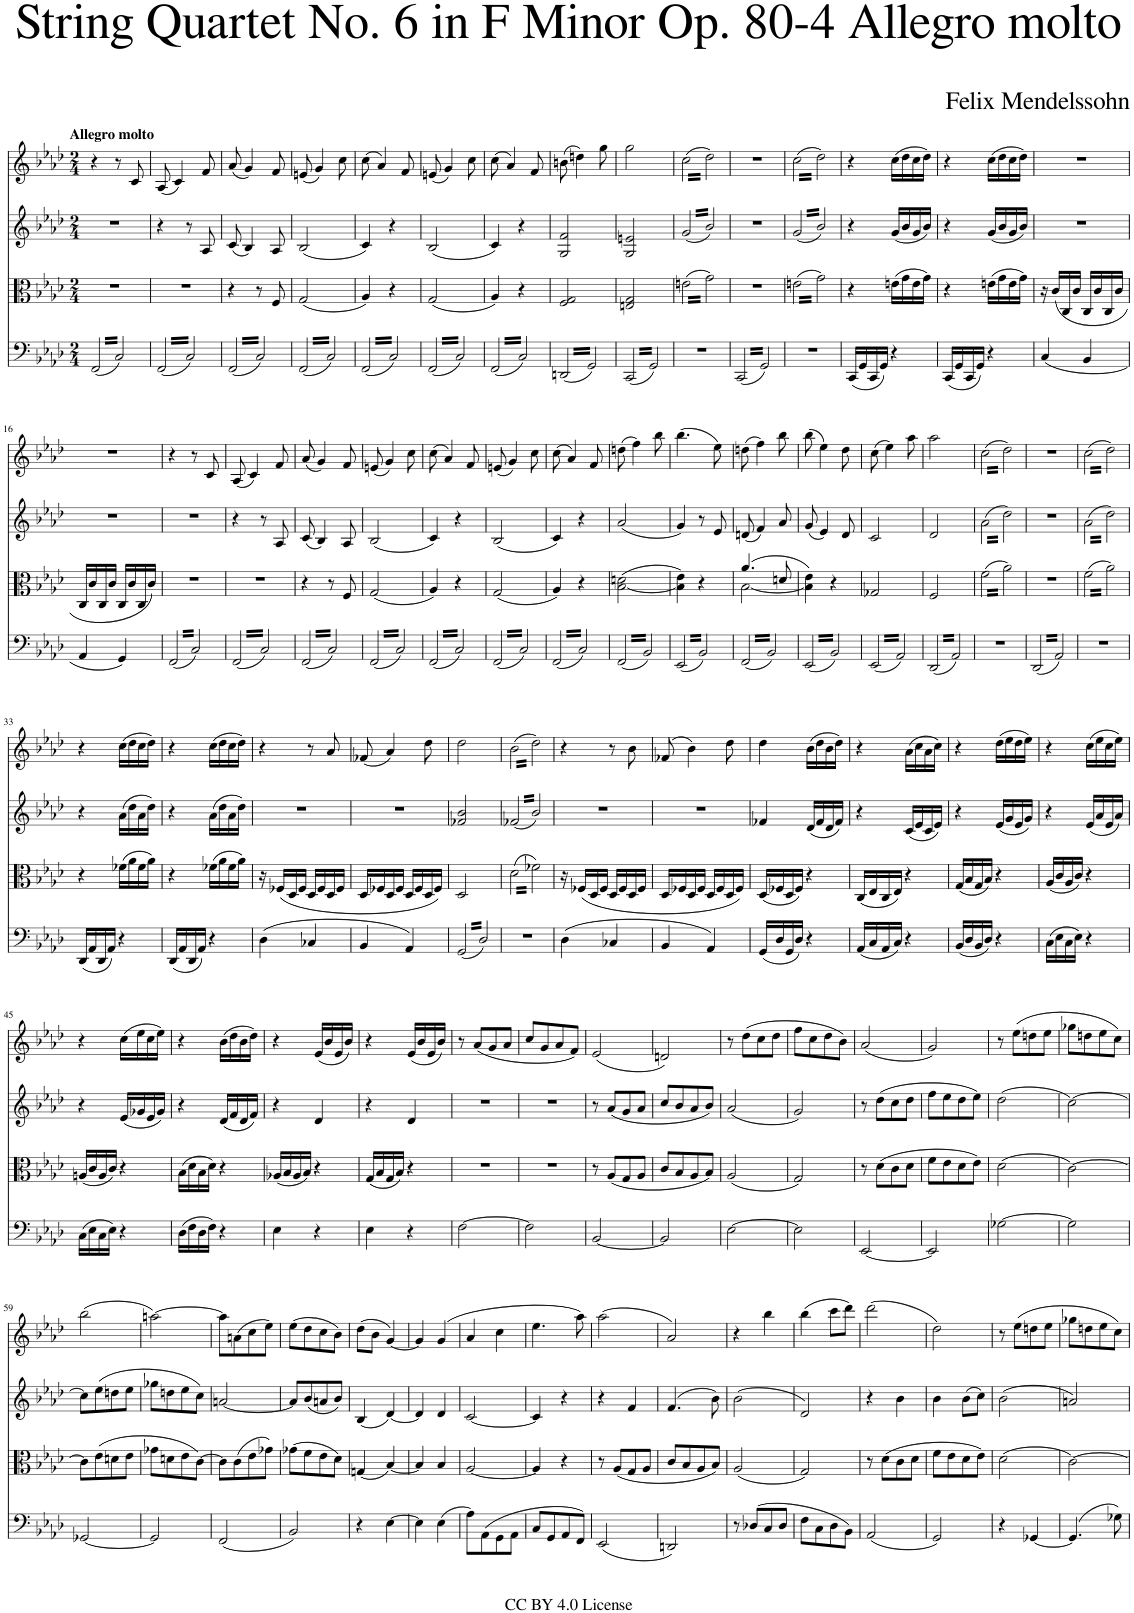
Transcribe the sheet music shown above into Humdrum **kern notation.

**kern	**kern	**kern	**kern
*part4	*part3	*part2	*part1
*staff4	*staff3	*staff2	*staff1
*I"Cello	*I"Viola	*I"Violin II	*I"Violin I
*	*I'Vla	*I'Vln	*I'Vln
*clefF4	*clefC3	*clefG2	*clefG2
*k[b-e-a-d-]	*k[b-e-a-d-]	*k[b-e-a-d-]	*k[b-e-a-d-]
*M2/4	*M2/4	*M2/4	*M2/4
=1	=1	=1	=1
!	!	!	!LO:TX:a:B:t=Allegro molto
*tremolo	*	*	*
(32FF/LLL	2r	2r	4r
32C/)	.	.	.
32FF/	.	.	.
32C/)	.	.	.
32FF/	.	.	.
32C/)	.	.	.
32FF/	.	.	.
32C/)	.	.	.
32FF/	.	.	8r
32C/)	.	.	.
32FF/	.	.	.
32C/)	.	.	.
32FF/	.	.	8c/
32C/)	.	.	.
32FF/	.	.	.
32C/)JJJ	.	.	.
=2	=2	=2	=2
(32FF/LLL	2r	4r	(8A-/
32C/)	.	.	.
32FF/	.	.	.
32C/)	.	.	.
32FF/	.	.	4c/)
32C/)	.	.	.
32FF/	.	.	.
32C/)	.	.	.
32FF/	.	8r	.
32C/)	.	.	.
32FF/	.	.	.
32C/)	.	.	.
32FF/	.	8A-/	8f/
32C/)	.	.	.
32FF/	.	.	.
32C/)JJJ	.	.	.
=3	=3	=3	=3
(32FF/LLL	4r	(8c/	(8a-/
32C/)	.	.	.
32FF/	.	.	.
32C/)	.	.	.
32FF/	.	4B-/)	4g/)
32C/)	.	.	.
32FF/	.	.	.
32C/)	.	.	.
32FF/	8r	.	.
32C/)	.	.	.
32FF/	.	.	.
32C/)	.	.	.
32FF/	8F/	8A-/	8f/
32C/)	.	.	.
32FF/	.	.	.
32C/)JJJ	.	.	.
=4	=4	=4	=4
(32FF/LLL	(2G/	(2B-/	(8en/
32C/)	.	.	.
32FF/	.	.	.
32C/)	.	.	.
32FF/	.	.	4g/)
32C/)	.	.	.
32FF/	.	.	.
32C/)	.	.	.
32FF/	.	.	.
32C/)	.	.	.
32FF/	.	.	.
32C/)	.	.	.
32FF/	.	.	8cc\
32C/)	.	.	.
32FF/	.	.	.
32C/)JJJ	.	.	.
=5	=5	=5	=5
(32FF/LLL	4A-/)	4c/)	(8cc\
32C/)	.	.	.
32FF/	.	.	.
32C/)	.	.	.
32FF/	.	.	4a-/)
32C/)	.	.	.
32FF/	.	.	.
32C/)	.	.	.
32FF/	4r	4r	.
32C/)	.	.	.
32FF/	.	.	.
32C/)	.	.	.
32FF/	.	.	8f/
32C/)	.	.	.
32FF/	.	.	.
32C/)JJJ	.	.	.
=6	=6	=6	=6
(32FF/LLL	(2G/	(2B-/	(8en/
32C/)	.	.	.
32FF/	.	.	.
32C/)	.	.	.
32FF/	.	.	4g/)
32C/)	.	.	.
32FF/	.	.	.
32C/)	.	.	.
32FF/	.	.	.
32C/)	.	.	.
32FF/	.	.	.
32C/)	.	.	.
32FF/	.	.	8cc\
32C/)	.	.	.
32FF/	.	.	.
32C/)JJJ	.	.	.
=7	=7	=7	=7
(32FF/LLL	4A-/)	4c/)	(8cc\
32C/)	.	.	.
32FF/	.	.	.
32C/)	.	.	.
32FF/	.	.	4a-/)
32C/)	.	.	.
32FF/	.	.	.
32C/)	.	.	.
32FF/	4r	4r	.
32C/)	.	.	.
32FF/	.	.	.
32C/)	.	.	.
32FF/	.	.	8f/
32C/)	.	.	.
32FF/	.	.	.
32C/)JJJ	.	.	.
=8	=8	=8	=8
(32DDn/LLL	2F/ 2G/	2G/ 2f/	(8bn\
32GG/)	.	.	.
32DDn/	.	.	.
32GG/)	.	.	.
32DDn/	.	.	4ddn\)
32GG/)	.	.	.
32DDn/	.	.	.
32GG/)	.	.	.
32DDn/	.	.	.
32GG/)	.	.	.
32DDn/	.	.	.
32GG/)	.	.	.
32DDn/	.	.	8gg\
32GG/)	.	.	.
32DDn/	.	.	.
32GG/)JJJ	.	.	.
=9	=9	=9	=9
(32CC/LLL	2En/ 2G/	2G/ 2en/	2gg\
32GG/)	.	.	.
32CC/	.	.	.
32GG/)	.	.	.
32CC/	.	.	.
32GG/)	.	.	.
32CC/	.	.	.
32GG/)	.	.	.
32CC/	.	.	.
32GG/)	.	.	.
32CC/	.	.	.
32GG/)	.	.	.
32CC/	.	.	.
32GG/)	.	.	.
32CC/	.	.	.
32GG/)JJJ	.	.	.
=10	=10	=10	=10
*	*tremolo	*	*
*	*	*tremolo	*
*	*	*	*tremolo
2r	(32en\LLL	(32g/LLL	(32cc\LLL
.	32g\)	32b-/)	32dd-\)
.	32en\	32g/	32cc\
.	32g\)	32b-/)	32dd-\)
.	32en\	32g/	32cc\
.	32g\)	32b-/)	32dd-\)
.	32en\	32g/	32cc\
.	32g\)	32b-/)	32dd-\)
.	32en\	32g/	32cc\
.	32g\)	32b-/)	32dd-\)
.	32en\	32g/	32cc\
.	32g\)	32b-/)	32dd-\)
.	32en\	32g/	32cc\
.	32g\)	32b-/)	32dd-\)
.	32en\	32g/	32cc\
.	32g\)JJJ	32b-/)JJJ	32dd-\)JJJ
=11	=11	=11	=11
(32CC/LLL	2r	2r	2r
32GG/)	.	.	.
32CC/	.	.	.
32GG/)	.	.	.
32CC/	.	.	.
32GG/)	.	.	.
32CC/	.	.	.
32GG/)	.	.	.
32CC/	.	.	.
32GG/)	.	.	.
32CC/	.	.	.
32GG/)	.	.	.
32CC/	.	.	.
32GG/)	.	.	.
32CC/	.	.	.
32GG/)JJJ	.	.	.
*Xtremolo	*	*	*
=12	=12	=12	=12
2r	(32en\LLL	(32g/LLL	(32cc\LLL
.	32g\)	32b-/)	32dd-\)
.	32en\	32g/	32cc\
.	32g\)	32b-/)	32dd-\)
.	32en\	32g/	32cc\
.	32g\)	32b-/)	32dd-\)
.	32en\	32g/	32cc\
.	32g\)	32b-/)	32dd-\)
.	32en\	32g/	32cc\
.	32g\)	32b-/)	32dd-\)
.	32en\	32g/	32cc\
.	32g\)	32b-/)	32dd-\)
.	32en\	32g/	32cc\
.	32g\)	32b-/)	32dd-\)
.	32en\	32g/	32cc\
.	32g\)JJJ	32b-/)JJJ	32dd-\)JJJ
*	*	*	*Xtremolo
*	*	*Xtremolo	*
*	*Xtremolo	*	*
=13	=13	=13	=13
(16CC/LL	4r	4r	4r
.	.	.	.
16GG/	.	.	.
.	.	.	.
16CC/	.	.	.
.	.	.	.
16GG/JJ)	.	.	.
.	.	.	.
4r	(16en\LL	(16g/LL	(16cc\LL
.	16g\	16b-/	16dd-\
.	16e\	16g/	16cc\
.	16g\JJ)	16b-/JJ)	16dd-\JJ)
=14	=14	=14	=14
(16CC/LL	4r	4r	4r
16GG/	.	.	.
16CC/	.	.	.
16GG/JJ)	.	.	.
4r	(16en\LL	(16g/LL	(16cc\LL
.	16g\	16b-/	16dd-\
.	16e\	16g/	16cc\
.	16g\JJ)	16b-/JJ)	16dd-\JJ)
=15	=15	=15	=15
(4C/	16r	2r	2r
.	(16c/LL	.	.
.	16C/	.	.
.	16c/JJ	.	.
4BB-/	16C/LL	.	.
.	16c/	.	.
.	16C/	.	.
.	16c/JJ	.	.
!!LO:LB:g=z
=16	=16	=16	=16
4AA-/	16C/LL	2r	2r
.	16c/	.	.
.	16C/	.	.
.	16c/JJ	.	.
4GG/)	16C/LL	.	.
.	16c/	.	.
.	16C/	.	.
.	16c/JJ)	.	.
=17	=17	=17	=17
*tremolo	*	*	*
(32FF/LLL	2r	2r	4r
32C/)	.	.	.
32FF/	.	.	.
32C/)	.	.	.
32FF/	.	.	.
32C/)	.	.	.
32FF/	.	.	.
32C/)	.	.	.
32FF/	.	.	8r
32C/)	.	.	.
32FF/	.	.	.
32C/)	.	.	.
32FF/	.	.	8c/
32C/)	.	.	.
32FF/	.	.	.
32C/)JJJ	.	.	.
=18	=18	=18	=18
(32FF/LLL	2r	4r	(8A-/
32C/)	.	.	.
32FF/	.	.	.
32C/)	.	.	.
32FF/	.	.	4c/)
32C/)	.	.	.
32FF/	.	.	.
32C/)	.	.	.
32FF/	.	8r	.
32C/)	.	.	.
32FF/	.	.	.
32C/)	.	.	.
32FF/	.	8A-/	8f/
32C/)	.	.	.
32FF/	.	.	.
32C/)JJJ	.	.	.
=19	=19	=19	=19
(32FF/LLL	4r	(8c/	(8a-/
32C/)	.	.	.
32FF/	.	.	.
32C/)	.	.	.
32FF/	.	4B-/)	4g/)
32C/)	.	.	.
32FF/	.	.	.
32C/)	.	.	.
32FF/	8r	.	.
32C/)	.	.	.
32FF/	.	.	.
32C/)	.	.	.
32FF/	8F/	8A-/	8f/
32C/)	.	.	.
32FF/	.	.	.
32C/)JJJ	.	.	.
=20	=20	=20	=20
(32FF/LLL	(2G/	(2B-/	(8en/
32C/)	.	.	.
32FF/	.	.	.
32C/)	.	.	.
32FF/	.	.	4g/)
32C/)	.	.	.
32FF/	.	.	.
32C/)	.	.	.
32FF/	.	.	.
32C/)	.	.	.
32FF/	.	.	.
32C/)	.	.	.
32FF/	.	.	8cc\
32C/)	.	.	.
32FF/	.	.	.
32C/)JJJ	.	.	.
=21	=21	=21	=21
(32FF/LLL	4A-/)	4c/)	(8cc\
32C/)	.	.	.
32FF/	.	.	.
32C/)	.	.	.
32FF/	.	.	4a-/)
32C/)	.	.	.
32FF/	.	.	.
32C/)	.	.	.
32FF/	4r	4r	.
32C/)	.	.	.
32FF/	.	.	.
32C/)	.	.	.
32FF/	.	.	8f/
32C/)	.	.	.
32FF/	.	.	.
32C/)JJJ	.	.	.
=22	=22	=22	=22
(32FF/LLL	(2G/	(2B-/	(8en/
32C/)	.	.	.
32FF/	.	.	.
32C/)	.	.	.
32FF/	.	.	4g/)
32C/)	.	.	.
32FF/	.	.	.
32C/)	.	.	.
32FF/	.	.	.
32C/)	.	.	.
32FF/	.	.	.
32C/)	.	.	.
32FF/	.	.	8cc\
32C/)	.	.	.
32FF/	.	.	.
32C/)JJJ	.	.	.
=23	=23	=23	=23
(32FF/LLL	4A-/)	4c/)	(8cc\
32C/)	.	.	.
32FF/	.	.	.
32C/)	.	.	.
32FF/	.	.	4a-/)
32C/)	.	.	.
32FF/	.	.	.
32C/)	.	.	.
32FF/	4r	4r	.
32C/)	.	.	.
32FF/	.	.	.
32C/)	.	.	.
32FF/	.	.	8f/
32C/)	.	.	.
32FF/	.	.	.
32C/)JJJ	.	.	.
=24	=24	=24	=24
(32FF/LLL	(>[2B-\ 2dn\	(2a-/	(8ddn\
32BB-/)	.	.	.
32FF/	.	.	.
32BB-/)	.	.	.
32FF/	.	.	4ff\)
32BB-/)	.	.	.
32FF/	.	.	.
32BB-/)	.	.	.
32FF/	.	.	.
32BB-/)	.	.	.
32FF/	.	.	.
32BB-/)	.	.	.
32FF/	.	.	8bb-\
32BB-/)	.	.	.
32FF/	.	.	.
32BB-/)JJJ	.	.	.
=25	=25	=25	=25
(32EE-/LLL	4B-\] 4e-\)	4g/)	(4.bb-\
32BB-/)	.	.	.
32EE-/	.	.	.
32BB-/)	.	.	.
32EE-/	.	.	.
32BB-/)	.	.	.
32EE-/	.	.	.
32BB-/)	.	.	.
32EE-/	4r	8r	.
32BB-/)	.	.	.
32EE-/	.	.	.
32BB-/)	.	.	.
32EE-/	.	8e-/	8ee-\)
32BB-/)	.	.	.
32EE-/	.	.	.
32BB-/)JJJ	.	.	.
=26	=26	=26	=26
*	*^	*	*
(32FF/LLL	(4.a-/	[2B-\	(8dn/	(8ddn\
32BB-/)	.	.	.	.
32FF/	.	.	.	.
32BB-/)	.	.	.	.
32FF/	.	.	4f/)	4ff\)
32BB-/)	.	.	.	.
32FF/	.	.	.	.
32BB-/)	.	.	.	.
32FF/	.	.	.	.
32BB-/)	.	.	.	.
32FF/	.	.	.	.
32BB-/)	.	.	.	.
32FF/	8dn/	.	8a-/	8bb-\
32BB-/)	.	.	.	.
32FF/	.	.	.	.
32BB-/)JJJ	.	.	.	.
*	*v	*v	*	*
=27	=27	=27	=27
(32EE-/LLL	4B-\] 4e-\)	(8g/	(8bb-\
32BB-/)	.	.	.
32EE-/	.	.	.
32BB-/)	.	.	.
32EE-/	.	4e-/)	4ee-\)
32BB-/)	.	.	.
32EE-/	.	.	.
32BB-/)	.	.	.
32EE-/	4r	.	.
32BB-/)	.	.	.
32EE-/	.	.	.
32BB-/)	.	.	.
32EE-/	.	8d-/	8dd-\
32BB-/)	.	.	.
32EE-/	.	.	.
32BB-/)JJJ	.	.	.
=28	=28	=28	=28
(32EE-/LLL	2G-X/	2c/	(8cc\
32AA-/)	.	.	.
32EE-/	.	.	.
32AA-/)	.	.	.
32EE-/	.	.	4ee-\)
32AA-/)	.	.	.
32EE-/	.	.	.
32AA-/)	.	.	.
32EE-/	.	.	.
32AA-/)	.	.	.
32EE-/	.	.	.
32AA-/)	.	.	.
32EE-/	.	.	8aa-\
32AA-/)	.	.	.
32EE-/	.	.	.
32AA-/)JJJ	.	.	.
=29	=29	=29	=29
(32DD-/LLL	2F/	2d-/	2aa-\
32AA-/)	.	.	.
32DD-/	.	.	.
32AA-/)	.	.	.
32DD-/	.	.	.
32AA-/)	.	.	.
32DD-/	.	.	.
32AA-/)	.	.	.
32DD-/	.	.	.
32AA-/)	.	.	.
32DD-/	.	.	.
32AA-/)	.	.	.
32DD-/	.	.	.
32AA-/)	.	.	.
32DD-/	.	.	.
32AA-/)JJJ	.	.	.
=30	=30	=30	=30
*	*tremolo	*	*
*	*	*tremolo	*
*	*	*	*tremolo
2r	(32f\LLL	(32a-\LLL	(32cc\LLL
.	32a-\)	32dd-\)	32dd-\)
.	32f\	32a-\	32cc\
.	32a-\)	32dd-\)	32dd-\)
.	32f\	32a-\	32cc\
.	32a-\)	32dd-\)	32dd-\)
.	32f\	32a-\	32cc\
.	32a-\)	32dd-\)	32dd-\)
.	32f\	32a-\	32cc\
.	32a-\)	32dd-\)	32dd-\)
.	32f\	32a-\	32cc\
.	32a-\)	32dd-\)	32dd-\)
.	32f\	32a-\	32cc\
.	32a-\)	32dd-\)	32dd-\)
.	32f\	32a-\	32cc\
.	32a-\)JJJ	32dd-\)JJJ	32dd-\)JJJ
=31	=31	=31	=31
(32DD-/LLL	2r	2r	2r
32AA-/)	.	.	.
32DD-/	.	.	.
32AA-/)	.	.	.
32DD-/	.	.	.
32AA-/)	.	.	.
32DD-/	.	.	.
32AA-/)	.	.	.
32DD-/	.	.	.
32AA-/)	.	.	.
32DD-/	.	.	.
32AA-/)	.	.	.
32DD-/	.	.	.
32AA-/)	.	.	.
32DD-/	.	.	.
32AA-/)JJJ	.	.	.
*Xtremolo	*	*	*
=32	=32	=32	=32
2r	(32f\LLL	(32a-\LLL	(32cc\LLL
.	32a-\)	32dd-\)	32dd-\)
.	32f\	32a-\	32cc\
.	32a-\)	32dd-\)	32dd-\)
.	32f\	32a-\	32cc\
.	32a-\)	32dd-\)	32dd-\)
.	32f\	32a-\	32cc\
.	32a-\)	32dd-\)	32dd-\)
.	32f\	32a-\	32cc\
.	32a-\)	32dd-\)	32dd-\)
.	32f\	32a-\	32cc\
.	32a-\)	32dd-\)	32dd-\)
.	32f\	32a-\	32cc\
.	32a-\)	32dd-\)	32dd-\)
.	32f\	32a-\	32cc\
.	32a-\)JJJ	32dd-\)JJJ	32dd-\)JJJ
*	*	*	*Xtremolo
*	*	*Xtremolo	*
*	*Xtremolo	*	*
!!LO:LB:g=z
=33	=33	=33	=33
(16DD-/LL	4r	4r	4r
.	.	.	.
16AA-/	.	.	.
.	.	.	.
16DD-/	.	.	.
.	.	.	.
16AA-/JJ)	.	.	.
.	.	.	.
4r	(16f-X\LL	(16a-\LL	(16cc\LL
.	16a-\	16dd-\	16dd-\
.	16f-\	16a-\	16cc\
.	16a-\JJ)	16dd-\JJ)	16dd-\JJ)
=34	=34	=34	=34
(16DD-/LL	4r	4r	4r
16AA-/	.	.	.
16DD-/	.	.	.
16AA-/JJ)	.	.	.
4r	(16f-X\LL	(16a-\LL	(16cc\LL
.	16a-\	16dd-\	16dd-\
.	16f-\	16a-\	16cc\
.	16a-\JJ)	16dd-\JJ)	16dd-\JJ)
=35	=35	=35	=35
(4D-\	16r	2r	4r
.	(16F-X/LL	.	.
.	16D-/	.	.
.	16F-/JJ	.	.
4C-X/	16D-/LL	.	8r
.	16F-/	.	.
.	16D-/	.	8a-/
.	16F-/JJ	.	.
=36	=36	=36	=36
4BB-/	16D-/LL	2r	(8f-X/
.	16F-X/	.	.
.	16D-/	.	4a-/)
.	16F-/JJ	.	.
4AA-/)	16D-/LL	.	.
.	16F-/	.	.
.	16D-/	.	8dd-\
.	16F-/JJ)	.	.
=37	=37	=37	=37
*tremolo	*	*	*
(32GG/LLL	2D-/	2f-X/ 2b-/	2dd-\
32D-/)	.	.	.
32GG/	.	.	.
32D-/)	.	.	.
32GG/	.	.	.
32D-/)	.	.	.
32GG/	.	.	.
32D-/)	.	.	.
32GG/	.	.	.
32D-/)	.	.	.
32GG/	.	.	.
32D-/)	.	.	.
32GG/	.	.	.
32D-/)	.	.	.
32GG/	.	.	.
32D-/)JJJ	.	.	.
*Xtremolo	*	*	*
=38	=38	=38	=38
*	*tremolo	*	*
*	*	*tremolo	*
*	*	*	*tremolo
2r	(32d-\LLL	(32f-X/LLL	(32b-\LLL
.	32f-X\)	32b-/)	32dd-\)
.	32d-\	32f-X/	32b-\
.	32f-X\)	32b-/)	32dd-\)
.	32d-\	32f-X/	32b-\
.	32f-X\)	32b-/)	32dd-\)
.	32d-\	32f-X/	32b-\
.	32f-X\)	32b-/)	32dd-\)
.	32d-\	32f-X/	32b-\
.	32f-X\)	32b-/)	32dd-\)
.	32d-\	32f-X/	32b-\
.	32f-X\)	32b-/)	32dd-\)
.	32d-\	32f-X/	32b-\
.	32f-X\)	32b-/)	32dd-\)
.	32d-\	32f-X/	32b-\
.	32f-X\)JJJ	32b-/)JJJ	32dd-\)JJJ
*	*	*	*Xtremolo
*	*	*Xtremolo	*
*	*Xtremolo	*	*
=39	=39	=39	=39
(4D-\	16r	2r	4r
.	.	.	.
.	(16F-X/LL	.	.
.	.	.	.
.	16D-/	.	.
.	.	.	.
.	16F-/JJ	.	.
.	.	.	.
4C-X/	16D-/LL	.	8r
.	16F-/	.	.
.	16D-/	.	8b-\
.	16F-/JJ	.	.
=40	=40	=40	=40
4BB-/	16D-/LL	2r	(>8f-X/
.	16F-X/	.	.
.	16D-/	.	4b-\)
.	16F-/JJ	.	.
4AA-/)	16D-/LL	.	.
.	16F-/	.	.
.	16D-/	.	8dd-\
.	16F-/JJ)	.	.
=41	=41	=41	=41
(16GG/LL	(16D-/LL	4f-X/	4dd-\
16D-/	16F-X/	.	.
16GG/	16D-/	.	.
16D-/JJ)	16F-/JJ)	.	.
4r	4r	(16d-/LL	(16b-\LL
.	.	16f-/	16dd-\
.	.	16d-/	16b-\
.	.	16f-/JJ)	16dd-\JJ)
=42	=42	=42	=42
(16AA-/LL	(16C/LL	4r	4r
16C/	16E-/	.	.
16AA-/	16C/	.	.
16C/JJ)	16E-/JJ)	.	.
4r	4r	(16c/LL	(16a-\LL
.	.	16e-/	16cc\
.	.	16c/	16a-\
.	.	16e-/JJ)	16cc\JJ)
=43	=43	=43	=43
(16BB-/LL	(16G/LL	4r	4r
16D-/	16B-/	.	.
16BB-/	16G/	.	.
16D-/JJ)	16B-/JJ)	.	.
4r	4r	(16e-/LL	(16dd-\LL
.	.	16g/	16ee-\
.	.	16e-/	16dd-\
.	.	16g/JJ)	16ee-\JJ)
=44	=44	=44	=44
(16C\LL	(16A-/LL	4r	4r
16E-\	16c/	.	.
16C\	16A-/	.	.
16E-\JJ)	16c/JJ)	.	.
4r	4r	(16e-/LL	(16cc\LL
.	.	16a-/	16ee-\
.	.	16e-/	16cc\
.	.	16a-/JJ)	16ee-\JJ)
!!LO:LB:g=z
=45	=45	=45	=45
(16C\LL	(16An/LL	4r	4r
16E-\	16c/	.	.
16C\	16A/	.	.
16E-\JJ)	16c/JJ)	.	.
4r	4r	(16e-/LL	(16cc\LL
.	.	16g-X/	16ee-\
.	.	16e-/	16cc\
.	.	16g-/JJ)	16ee-\JJ)
=46	=46	=46	=46
(16D-\LL	(16B-\LL	4r	4r
16F\	16d-\	.	.
16D-\	16B-\	.	.
16F\JJ)	16d-\JJ)	.	.
4r	4r	(16d-/LL	(16b-\LL
.	.	16f/	16dd-\
.	.	16d-/	16b-\
.	.	16f/JJ)	16dd-\JJ)
=47	=47	=47	=47
4E-\	(16A-X/LL	4r	4r
.	16B-/	.	.
.	16A-/	.	.
.	16B-/JJ)	.	.
4r	4r	4d-/	(16e-/LL
.	.	.	16b-/
.	.	.	16e-/
.	.	.	16b-/JJ)
=48	=48	=48	=48
4E-\	(16G/LL	4r	4r
.	16B-/	.	.
.	16G/	.	.
.	16B-/JJ)	.	.
4r	4r	4d-/	(16e-/LL
.	.	.	16b-/
.	.	.	16e-/
.	.	.	16b-/JJ)
=49	=49	=49	=49
[2F\	2r	2r	8r
.	.	.	(8a-/L
.	.	.	8g/
.	.	.	8a-/J
=50	=50	=50	=50
2F\]	2r	2r	8cc/L
.	.	.	8g/
.	.	.	8a-/
.	.	.	8f/J)
=51	=51	=51	=51
[2BB-/	8r	8r	(2e-/
.	(8A-/L	(8a-/L	.
.	8G/	8g/	.
.	8A-/J	8a-/J	.
=52	=52	=52	=52
2BB-/]	8c/L	8cc/L	2dn/)
.	8B-/	8b-/	.
.	8A-/	8a-/	.
.	8B-/J)	8b-/J)	.
=53	=53	=53	=53
[2E-\	(2A-/	(2a-/	8r
.	.	.	(8dd-\L
.	.	.	8cc\
.	.	.	8dd-\J
=54	=54	=54	=54
2E-\]	2G/)	2g/)	8ff\L
.	.	.	8cc\
.	.	.	8dd-\
.	.	.	8b-\J)
=55	=55	=55	=55
[2EE-/	8r	8r	(2a-/
.	(8d-\L	(8dd-\L	.
.	8c\	8cc\	.
.	8d-\J	8dd-\J	.
=56	=56	=56	=56
2EE-/]	8f\L	8ff\L	2g/)
.	8e-\	8ee-\	.
.	8d-\	8dd-\	.
.	8e-\J)	8ee-\J)	.
=57	=57	=57	=57
[2G-X\	(2d-\	(2dd-\	8r
.	.	.	(8ee-\L
.	.	.	8ddn\
.	.	.	8ee-\J
=58	=58	=58	=58
2G-\]	[2c\)	[2cc\)	8gg-X\L
.	.	.	8ddn\
.	.	.	8ee-\
.	.	.	8cc\J)
!!LO:LB:g=z
=59	=59	=59	=59
[2GG-X/	8c\L]	8cc\L]	(2bb-\
.	(8e-\	(8ee-\	.
.	8dn\	8ddn\	.
.	8e-\J	8ee-\J	.
=60	=60	=60	=60
2GG-/]	8g-X\L	8gg-X\L	[2aan\)
.	8dn\	8ddn\	.
.	8e-\	8ee-\	.
.	[8c\J)	8cc\J)	.
=61	=61	=61	=61
(2FF/	8c\L]	[2an/	8aa\L]
.	(8c\	.	(8an\
.	8e-\	.	8cc\
.	8g-X\J)	.	8ee-\J)
=62	=62	=62	=62
2BB-/)	(8g-X\L	8a/L]	(8ee-\L
.	8f\	(8b-/	8dd-\
.	8e-\	8an/	8cc\
.	8d-\J)	8b-/J)	8b-\J)
=63	=63	=63	=63
4r	(4Gn/	(4B-/	(8dd-\L
.	.	.	8b-\J
[4E-\	[4B-/)	[4d-/)	[4g/)
=64	=64	=64	=64
4E-\]	4B-/]	4d-/]	4g/]
(4E-\	4B-/	4d-/	(4g/
=65	=65	=65	=65
8A-\L)	[2A-/	[2c/	4a-/
(8AA-\	.	.	.
8GG\	.	.	4cc\
8AA-\J	.	.	.
=66	=66	=66	=66
8C/L	4A-/]	4c/]	4.ee-\
8GG/	.	.	.
8AA-/	4r	4r	.
8FF/J)	.	.	8aa-\)
=67	=67	=67	=67
(2EE-/	8r	4r	(2aa-\
.	(8A-/L	.	.
.	8G/	4f/	.
.	8A-/J	.	.
=68	=68	=68	=68
2DDn/)	8c/L	(4.f/	2a-/)
.	8B-/	.	.
.	8A-/	.	.
.	8B-/J)	8b-\)	.
=69	=69	=69	=69
8r	(2A-/	(2b-\	4r
(8D-X/L	.	.	.
8C/	.	.	4bb-\
8D-/J	.	.	.
=70	=70	=70	=70
8F\L	2G/)	2d-/)	(4bb-\
8C\	.	.	.
8D-\	.	.	8ccc\L
8BB-\J)	.	.	8ddd-\J)
=71	=71	=71	=71
(2AA-/	8r	4r	(2ddd-\
.	(8d-\L	.	.
.	8c\	4b-\	.
.	8d-\J	.	.
=72	=72	=72	=72
2GG/)	8f\L	4b-\	2dd-\)
.	8e-\	.	.
.	8d-\	(8b-\L	.
.	8e-\J)	8cc\J)	.
=73	=73	=73	=73
4r	(2d-\	(2b-\	8r
.	.	.	(8ee-\L
[4GG-X/	.	.	8ddn\
.	.	.	8ee-\J
=74	=74	=74	=74
(4.GG-/]	[2c\)	2an/)	8gg-X\L
.	.	.	8ddn\
.	.	.	8ee-\
8G-X\)	.	.	8cc\J)
=	=	=	=
*-	*-	*-	*-
